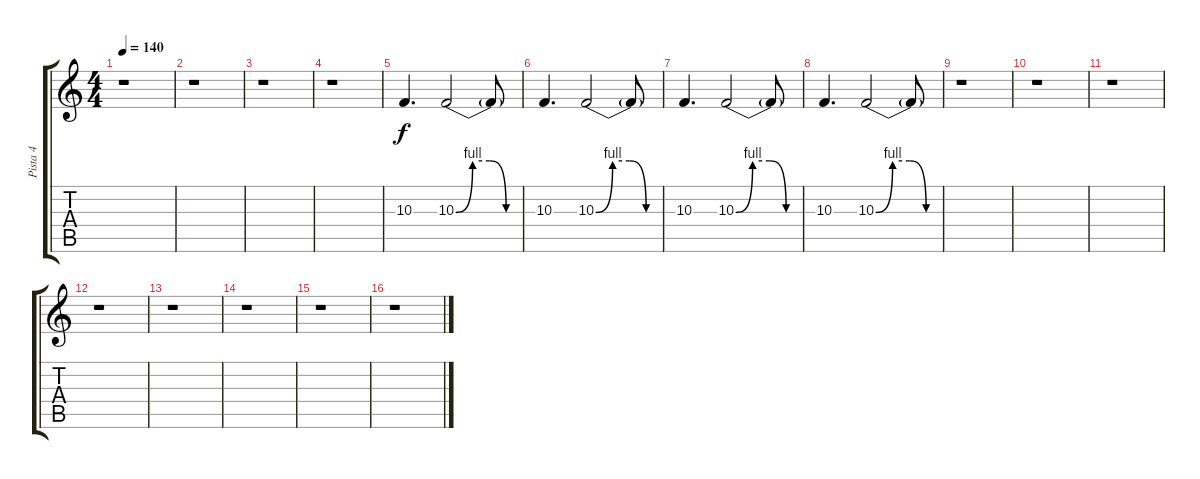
\track ("Pista 4" "Pista 4") {instrument drawbarorgan}
\staff {score tabs}
\tuning (E4 B3 G3 D3 A2 E2) {hide}
\ts (4 4)
\tempo 140
\clef g2
\ks c
r.1{dy f} |
r.1 |
r.1 |
r.1 |
10.3.4{d} 10.3{be (custom 0 0 15 4 30 4 45 0 60 0)}.2 10.3{t}.8 |
10.3.4{d} 10.3{be (custom 0 0 15 4 30 4 45 0 60 0)}.2 10.3{t}.8 |
10.3.4{d} 10.3{be (custom 0 0 15 4 30 4 45 0 60 0)}.2 10.3{t}.8 |
10.3.4{d} 10.3{be (custom 0 0 15 4 30 4 45 0 60 0)}.2 10.3{t}.8 |
r.1 |
r.1 |
r.1 |
r.1 |
r.1 |
r.1 |
r.1 |
r.1
